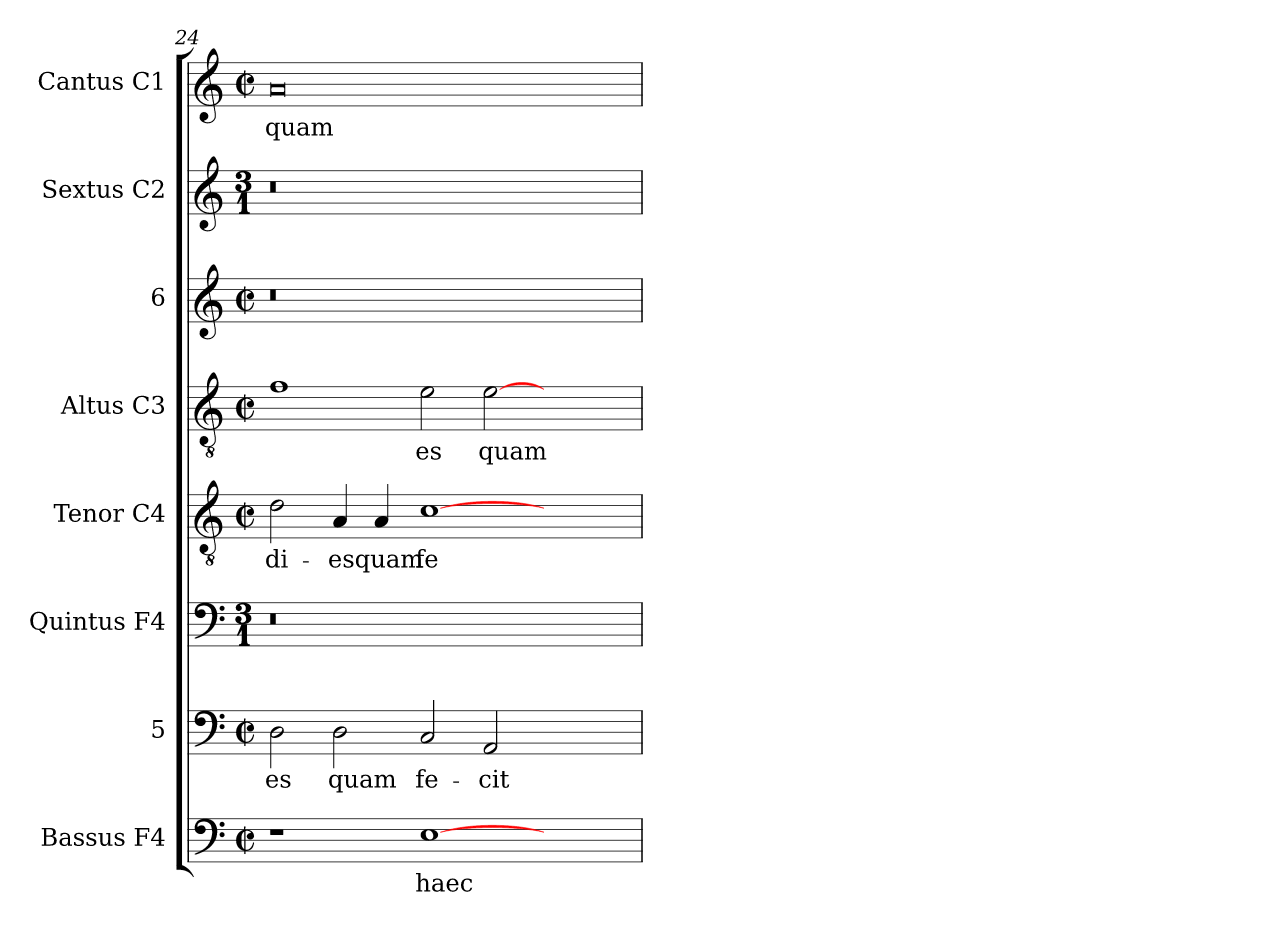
**kern	**text	**kern	**text	**kern	**kern	**text	**kern	**text	**kern	**kern	**kern	**text
*part8	*part8	*part7	*part7	*part6	*part5	*part5	*part4	*part4	*part3	*part2	*part1	*part1
*staff8	*staff8	*staff7	*staff7	*staff6	*staff5	*staff5	*staff4	*staff4	*staff3	*staff2	*staff1	*staff1
*I"Bassus  F4	*	*I"5	*	*I"Quintus  F4	*I"Tenor  C4	*	*I"Altus  C3	*	*I"6	*I"Sextus  C2	*I"Cantus  C1	*
*I'B	*	*	*	*	*I'T	*	*I'A	*	*	*	*I'C	*
*clefF4	*	*clefF4	*	*clefF4	*clefGv2	*	*clefGv2	*	*clefG2	*clefG2	*clefG2	*
*k[]	*	*k[]	*	*k[]	*k[]	*	*k[]	*	*k[]	*k[]	*k[]	*
*C:	*	*C:	*	*C:	*C:	*	*C:	*	*C:	*C:	*C:	*
*M2/2	*	*M2/2	*	*M3/1	*M2/2	*	*M2/2	*	*M2/2	*M3/1	*M2/2	*
*met(c|)	*	*met(c|)	*	*	*met(c|)	*	*met(c|)	*	*met(c|)	*	*met(c|)	*
=24	=24	=24	=24	=24	=24	=24	=24	=24	=24	=24	=24	=24
!	!	!	!LO:LY:b:cj	!	!	!LO:LY:b:cj	!	!LO:LY:b:cj	!	!	!	!LO:LY:b:cj
1r	.	2D\	-es	0.r	2d\	di-	1f	--	0.r	0.r	0a	quam
!	!	!	!LO:LY:b:cj	!	!	!LO:LY:b:cj	!	!	!	!	!	!
.	.	2D\	quam	.	4A/	-es	.	.	.	.	.	.
!	!	!	!	!	!	!LO:LY:b:cj	!	!	!	!	!	!
.	.	.	.	.	4A/	quam	.	.	.	.	.	.
!	!LO:LY:b:cj	!	!LO:LY:b:cj	!	!	!LO:LY:b:cj	!	!LO:LY:b:cj	!	!	!	!
[>1E	haec	2C/	fe-	.	[>1c	fe-	2e\	-es	.	.	.	.
!	!	!	!LO:LY:b:cj	!	!	!	!	!LO:LY:b:cj	!	!	!	!
.	.	2AA/	-cit	.	.	.	[>2e\	quam	.	.	.	.
1ryy	.	1ryy	.	.	1ryy	.	1ryy	.	.	.	1ryy	.
=	=	=	=	=	=	=	=	=	=	=	=	=
*-	*-	*-	*-	*-	*-	*-	*-	*-	*-	*-	*-	*-
